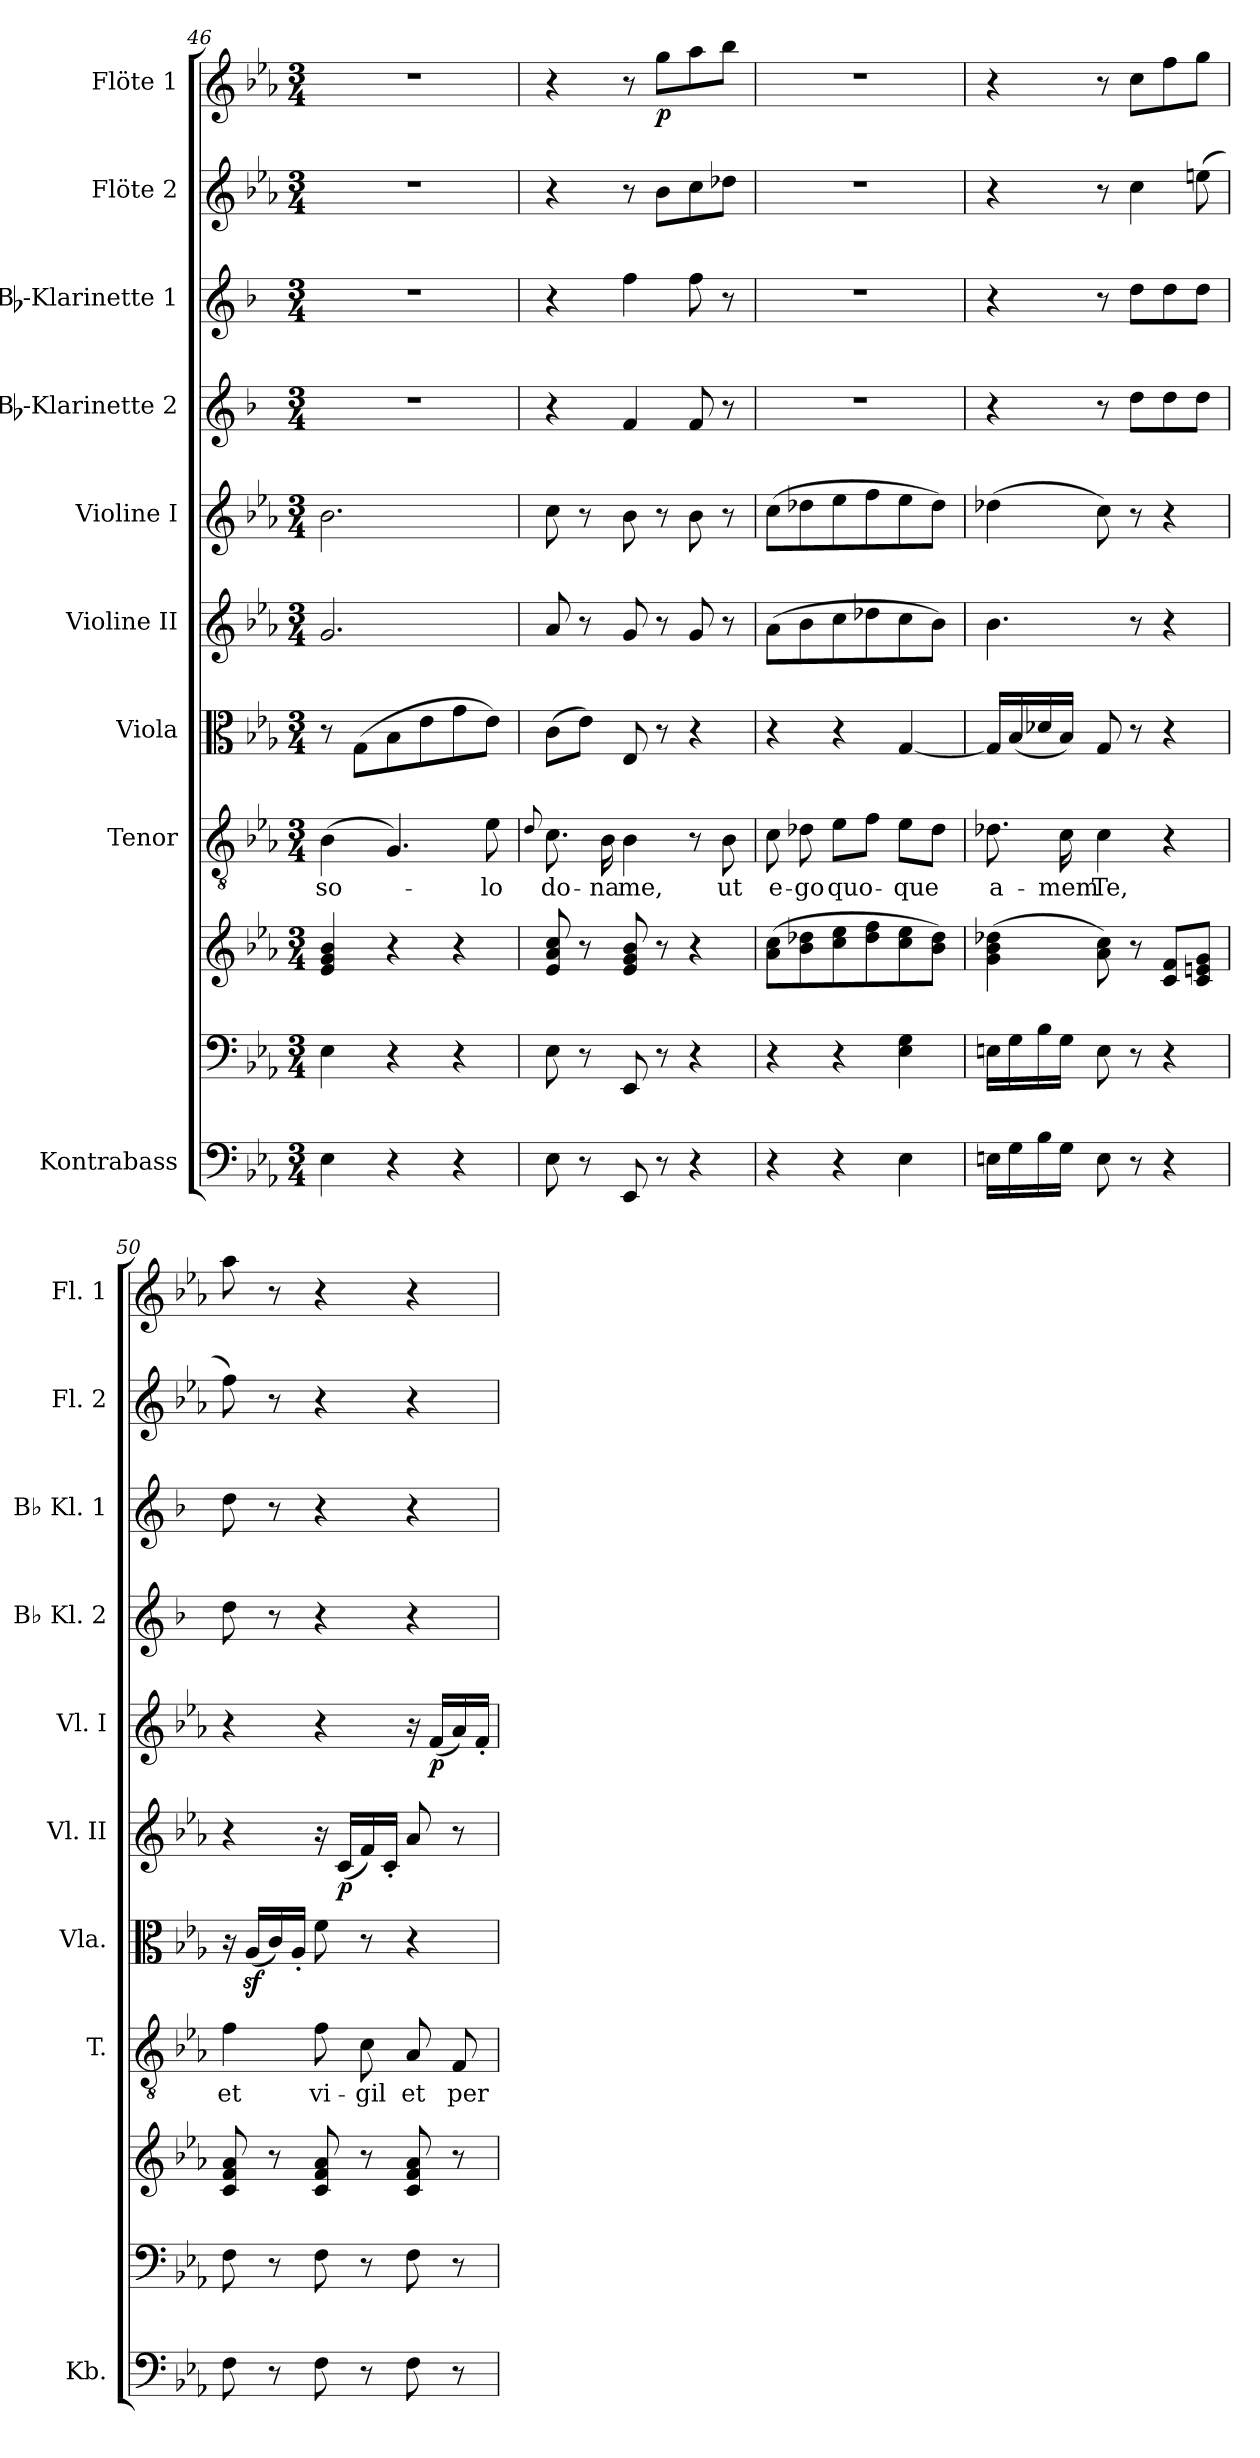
**kern	**kern	**kern	**kern	**text	**kern	**kern	**dynam	**kern	**dynam	**kern	**kern	**kern	**kern	**dynam
*part10	*part9	*part9	*part8	*part8	*part7	*part6	*part6	*part5	*part5	*part4	*part3	*part2	*part1	*part1
*staff11	*staff10	*staff9	*staff8	*staff8	*staff7	*staff6	*staff6	*staff5	*staff5	*staff4	*staff3	*staff2	*staff1	*staff1
*I"Kontrabass	*	*	*I"Tenor	*	*I"Viola	*I"Violine II	*	*I"Violine I	*	*I"Bb-Klarinette 2	*I"Bb-Klarinette 1	*I"Flöte 2	*I"Flöte 1	*
*I'Kb.	*	*	*I'T.	*	*I'Vla.	*I'Vl. II	*	*I'Vl. I	*	*I'Bb Kl. 2	*I'Bb Kl. 1	*I'Fl. 2	*I'Fl. 1	*
*clefF4	*clefF4	*clefG2	*clefGv2	*	*clefC3	*clefG2	*	*clefG2	*	*clefG2	*clefG2	*clefG2	*clefG2	*
*ITrd7c12	*	*	*	*	*	*	*	*	*	*ITrd1c2	*ITrd1c2	*	*	*
*k[b-e-a-]	*k[b-e-a-]	*k[b-e-a-]	*k[b-e-a-]	*	*k[b-e-a-]	*k[b-e-a-]	*	*k[b-e-a-]	*	*k[b-e-a-]	*k[b-e-a-]	*k[b-e-a-]	*k[b-e-a-]	*
*E-:	*E-:	*E-:	*E-:	*	*E-:	*E-:	*	*E-:	*	*E-:	*E-:	*E-:	*E-:	*
*M3/4	*M3/4	*M3/4	*M3/4	*	*M3/4	*M3/4	*	*M3/4	*	*M3/4	*M3/4	*M3/4	*M3/4	*
=46	=46	=46	=46	=46	=46	=46	=46	=46	=46	=46	=46	=46	=46	=46
!	!	!	!	!LO:LY:b	!	!	!	!	!	!	!	!	!	!
4EE-\	4E-\	4e-/ 4g/ 4b-/	(>4B-\	so-	8r	2.g/	.	2.b-\	.	2.r	2.r	2.r	2.r	.
.	.	.	.	.	(>8G\L	.	.	.	.	.	.	.	.	.
4r	4r	4r	4.G/)	.	8B-\	.	.	.	.	.	.	.	.	.
.	.	.	.	.	8e-\	.	.	.	.	.	.	.	.	.
4r	4r	4r	.	.	8g\	.	.	.	.	.	.	.	.	.
!	!	!	!	!LO:LY:b	!	!	!	!	!	!	!	!	!	!
.	.	.	8e-\	-lo	8e-\J)	.	.	.	.	.	.	.	.	.
=47	=47	=47	=47	=47	=47	=47	=47	=47	=47	=47	=47	=47	=47	=47
.	.	.	8qqd/	.	.	.	.	.	.	.	.	.	.	.
!	!	!	!	!LO:LY:b	!	!	!	!	!	!	!	!	!	!
8EE-\	8E-\	8e-/ 8a-/ 8cc/	8.c\	do-	(>8c\L	8a-/	.	8cc\	.	4r	4r	4r	4r	.
8r	8r	8r	.	.	8e-\J)	8r	.	8r	.	.	.	.	.	.
!	!	!	!	!LO:LY:b	!	!	!	!	!	!	!	!	!	!
.	.	.	16B-\	-na	.	.	.	.	.	.	.	.	.	.
!	!	!	!	!LO:LY:b	!	!	!	!	!	!	!	!	!	!
8EEE-/	8EE-/	8e-/ 8g/ 8b-/	4B-\	me,	8E-/	8g/	.	8b-\	.	4e-/	4ee-\	8r	8r	.
!	!	!	!	!	!	!	!	!	!	!	!	!	!	!LO:DY:b
8r	8r	8r	.	.	8r	8r	.	8r	.	.	.	8b-\L	8gg\L	p
4r	4r	4r	8r	.	4r	8g/	.	8b-\	.	8e-/	8ee-\	8cc\	8aa-\	.
!	!	!	!	!LO:LY:b	!	!	!	!	!	!	!	!	!	!
.	.	.	8B-\	ut	.	8r	.	8r	.	8r	8r	8dd-X\J	8bb-\J	.
=48	=48	=48	=48	=48	=48	=48	=48	=48	=48	=48	=48	=48	=48	=48
!	!	!	!	!LO:LY:b	!	!	!	!	!	!	!	!	!	!
4r	4r	(>8a-\ 8cc\L	8c\	e-	4r	(>8a-\L	.	(>8cc\L	.	2.r	2.r	2.r	2.r	.
!	!	!	!	!LO:LY:b	!	!	!	!	!	!	!	!	!	!
.	.	8b-\ 8dd-X\	8d-X\	-go	.	8b-\	.	8dd-X\	.	.	.	.	.	.
!	!	!	!	!LO:LY:b	!	!	!	!	!	!	!	!	!	!
4r	4r	8cc\ 8ee-\	8e-\L	quo-	4r	8cc\	.	8ee-\	.	.	.	.	.	.
.	.	8dd-\ 8ff\	8f\J	.	.	8dd-X\	.	8ff\	.	.	.	.	.	.
!	!	!	!	!LO:LY:b	!	!	!	!	!	!	!	!	!	!
4EE-\	4E-\ 4G\	8cc\ 8ee-\	8e-\L	-que	[4G/	8cc\	.	8ee-\	.	.	.	.	.	.
.	.	8b-\ 8dd-\J)	8d-\J	.	.	8b-\J)	.	8dd-\J)	.	.	.	.	.	.
=49	=49	=49	=49	=49	=49	=49	=49	=49	=49	=49	=49	=49	=49	=49
!	!	!	!	!LO:LY:b	!	!	!	!	!	!	!	!	!	!
16EEn\LL	16En\LL	(>4g\ 4b-\ 4dd-X\	8.d-X\	a-	16G/LL]	4.b-\	.	(>4dd-X\	.	4r	4r	4r	4r	.
16GG\	16G\	.	.	.	(<16B-/	.	.	.	.	.	.	.	.	.
16BB-\	16B-\	.	.	.	16d-X/	.	.	.	.	.	.	.	.	.
!	!	!	!	!LO:LY:b	!	!	!	!	!	!	!	!	!	!
16GG\JJ	16G\JJ	.	16c\	-mem	16B-/JJ)	.	.	.	.	.	.	.	.	.
!	!	!	!	!LO:LY:b	!	!	!	!	!	!	!	!	!	!
8EE\	8E\	8a-\ 8cc\)	4c\	Te,	8G/	.	.	8cc\)	.	8r	8r	8r	8r	.
8r	8r	8r	.	.	8r	8r	.	8r	.	8cc\L	8cc\L	4cc\	8cc\L	.
4r	4r	8c/ 8f/L	4r	.	4r	4r	.	4r	.	8cc\	8cc\	.	8ff\	.
.	.	8c/ 8en/ 8g/J	.	.	.	.	.	.	.	8cc\J	8cc\J	(>8een\	8gg\J	.
!!LO:PB:g=z
=50	=50	=50	=50	=50	=50	=50	=50	=50	=50	=50	=50	=50	=50	=50
!	!	!	!	!LO:LY:b	!	!	!	!	!	!	!	!	!	!
8FF\	8F\	8c/ 8f/ 8a-/	4f\	et	16r	4r	.	4r	.	8cc\	8cc\	8ff\)	8aa-\	.
.	.	.	.	.	(<16A-z</LL	.	.	.	.	.	.	.	.	.
8r	8r	8r	.	.	16c/)	.	.	.	.	8r	8r	8r	8r	.
.	.	.	.	.	16A-'</JJ	.	.	.	.	.	.	.	.	.
!	!	!	!	!LO:LY:b	!	!	!	!	!	!	!	!	!	!
8FF\	8F\	8c/ 8f/ 8a-/	8f\	vi-	8f\	16r	.	4r	.	4r	4r	4r	4r	.
!	!	!	!	!	!	!	!LO:DY:b	!	!	!	!	!	!	!
.	.	.	.	.	.	(<16c/LL	p	.	.	.	.	.	.	.
!	!	!	!	!LO:LY:b	!	!	!	!	!	!	!	!	!	!
8r	8r	8r	8c\	-gil	8r	16f/)	.	.	.	.	.	.	.	.
.	.	.	.	.	.	16c'</JJ	.	.	.	.	.	.	.	.
!	!	!	!	!LO:LY:b	!	!	!	!	!	!	!	!	!	!
8FF\	8F\	8c/ 8f/ 8a-/	8A-/	et	4r	8a-/	.	16r	.	4r	4r	4r	4r	.
!	!	!	!	!	!	!	!	!	!LO:DY:b	!	!	!	!	!
.	.	.	.	.	.	.	.	(<16f/LL	p	.	.	.	.	.
!	!	!	!	!LO:LY:b	!	!	!	!	!	!	!	!	!	!
8r	8r	8r	8F/	per	.	8r	.	16a-/)	.	.	.	.	.	.
.	.	.	.	.	.	.	.	16f'</JJ	.	.	.	.	.	.
=	=	=	=	=	=	=	=	=	=	=	=	=	=	=
*-	*-	*-	*-	*-	*-	*-	*-	*-	*-	*-	*-	*-	*-	*-
